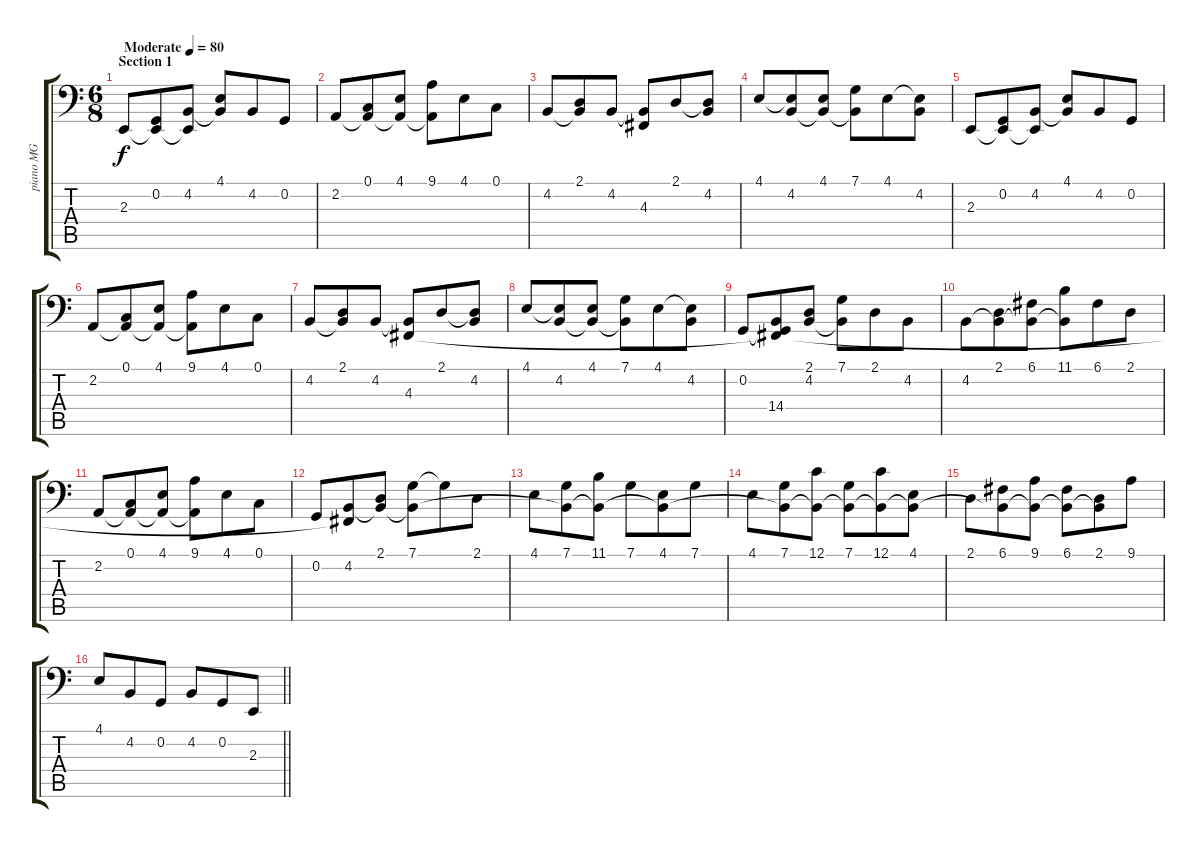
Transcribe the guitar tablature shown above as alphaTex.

\track ("piano MG" "piano MG") {instrument acousticgrandpiano}
\staff {score tabs}
\tuning (C3 G2 D2 A1 E1 B0) {hide}
\ts (6 8)
\section ("" "Section 1")
\tempo (80 "Moderate")
\clef f4
\ks c
2.3.8{dy f instrument acousticgrandpiano} (0.2 2.3{t}).8 (4.2 2.3{t}).8 (4.1 4.2{t}).8 4.2.8 0.2.8 |
2.2.8 (0.1 2.2{t}).8 (4.1 2.2{t}).8 (9.1 2.2{t}).8 4.1.8 0.1.8 |
4.2.8 (2.1 4.2{t}).8 4.2.8 (4.2{t} 4.3).8 2.1.8 (2.1{t} 4.2).8 |
4.1.8 (4.1{t} 4.2).8 (4.1 4.2{t}).8 (7.1 4.2{t}).8 4.1.8 (4.1{t} 4.2).8 |
2.3.8 (0.2 2.3{t}).8 (4.2 2.3{t}).8 (4.1 4.2{t}).8 4.2.8 0.2.8 |
2.2.8 (0.1 2.2{t}).8 (4.1 2.2{t}).8 (9.1 2.2{t}).8 4.1.8 0.1.8 |
4.2.8 (2.1 4.2{t}).8 4.2.8 (4.2{t} 4.3).8 2.1.8 (2.1{t} 4.2).8 |
4.1.8 (4.1{t} 4.2).8 (4.1 4.2{t}).8 (7.1 4.2{t}).8 4.1.8 (4.1{t} 4.2).8 |
0.2.8 (0.2{t} 4.3{t} 14.4).8 (2.1 4.2).8 (7.1 4.2{t}).8 2.1.8 4.2.8 |
4.2.8 (2.1 4.2{t}).8 (6.1 4.2{t}).8 (11.1 4.2{t}).8 6.1.8 2.1.8 |
2.2.8 (0.1 2.2{t}).8 (4.1 2.2{t}).8 (9.1 2.2{t}).8 4.1.8 0.1.8 |
0.2.8 (4.2 4.3{t}).8 (2.1 4.2{t}).8 (7.1 4.2{t}).8 7.1{t}.8 2.1.8 |
4.1.8 (7.1 4.2{t}).8 (11.1 4.2{t}).8 7.1.8 (4.1 4.2{t}).8 7.1.8 |
4.1.8 (7.1 4.2{t}).8 (12.1 4.2{t}).8 (7.1 4.2{t}).8 (12.1 4.2{t}).8 (4.1 4.2{t}).8 |
2.1.8 (6.1 4.2{t}).8 (9.1 4.2{t}).8 (6.1 4.2{t}).8 (2.1 4.2{t}).8 9.1.8 |
\barLineRight lightlight
4.1.8 4.2.8 0.2.8 4.2.8 0.2.8 2.3.8
